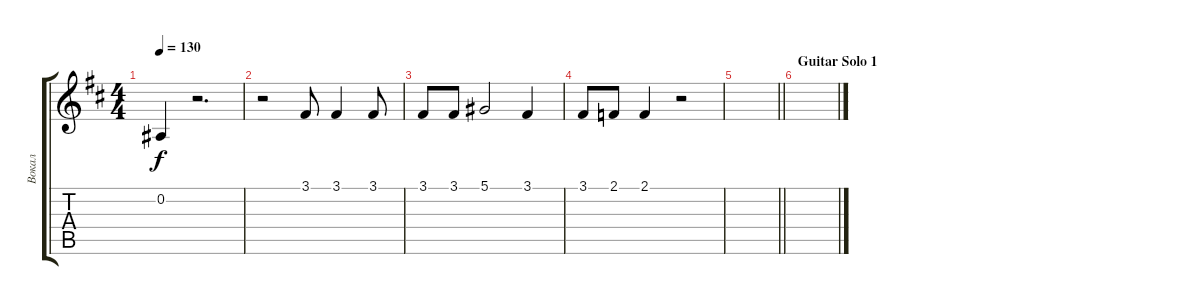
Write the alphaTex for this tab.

\track ("Вокал" "Вокал") {instrument trumpet}
\staff {score tabs}
\tuning (Eb4 Bb3 Gb3 Db3 Ab2 Eb2) {hide}
\ts (4 4)
\tempo 130
\clef g2
\ks bminor
0.2{t}.4{dy f} r.2{d} |
r.2 3.1.8 3.1.4 3.1.8 |
3.1.8 3.1.8 5.1.2 3.1.4 |
3.1.8 2.1.8 2.1.4 r.2 |
\barLineRight lightlight
|
\section ("" "Guitar Solo 1")
